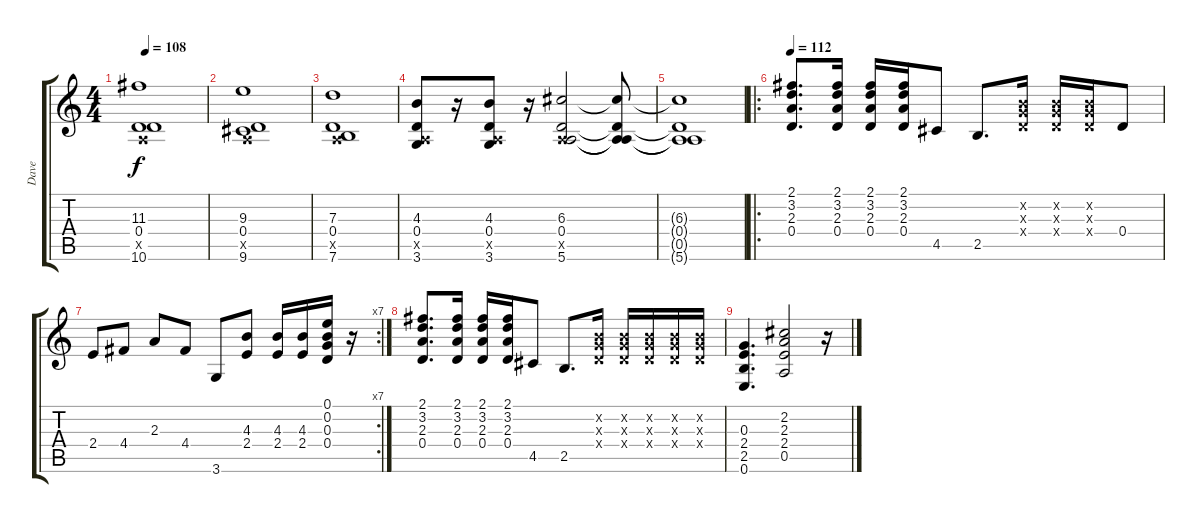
\track ("Dave" "Dave") {instrument acousticguitarsteel}
\staff {score tabs}
\tuning (E4 B3 G3 D3 A2 E2) {hide}
\ts (4 4)
\tempo 108
\clef g2
\ks c
(11.3 0.4 0.5{x} 10.6).1{dy f} |
(9.3 0.4 0.5{x} 9.6).1 |
(7.3 0.4 0.5{x} 7.6).1 |
(4.3 0.4 0.5{x} 3.6).8 r.16 (4.3 0.4 0.5{x} 3.6).8 r.16 (6.3 0.4 0.5{x} 5.6).2 (6.3{t} 0.4{t} 0.5{t} 5.6{t}).8 |
(6.3{t} 0.4{t} 0.5{t} 5.6{t}).1 |
\ro
\tempo 112
(2.1 3.2 2.3 0.4).8{d} (2.1 3.2 2.3 0.4).16 (2.1 3.2 2.3 0.4).16 (2.1 3.2 2.3 0.4).16 4.5.8 2.5.8{d} (0.2{x} 0.3{x} 0.4{x}).16 (0.2{x} 0.3{x} 0.4{x}).16 (0.2{x} 0.3{x} 0.4{x}).16 0.4.8 |
\rc 7
2.4.8 4.4.8 2.3.8 4.4.8 3.6.8 (4.3 2.4).8 (4.3 2.4).16 (4.3 2.4).16 (0.1 0.2 0.3 0.4).16 r.16 |
(2.1 3.2 2.3 0.4).8{d} (2.1 3.2 2.3 0.4).16 (2.1 3.2 2.3 0.4).16 (2.1 3.2 2.3 0.4).16 4.5.8 2.5.8{d} (0.2{x} 0.3{x} 0.4{x}).16 (0.2{x} 0.3{x} 0.4{x}).16 (0.2{x} 0.3{x} 0.4{x}).16 (0.2{x} 0.3{x} 0.4{x}).16 (0.2{x} 0.3{x} 0.4{x}).16 |
(0.3 2.4 2.5 0.6).4{d} (2.2 2.3 2.4 0.5).2 r.16
